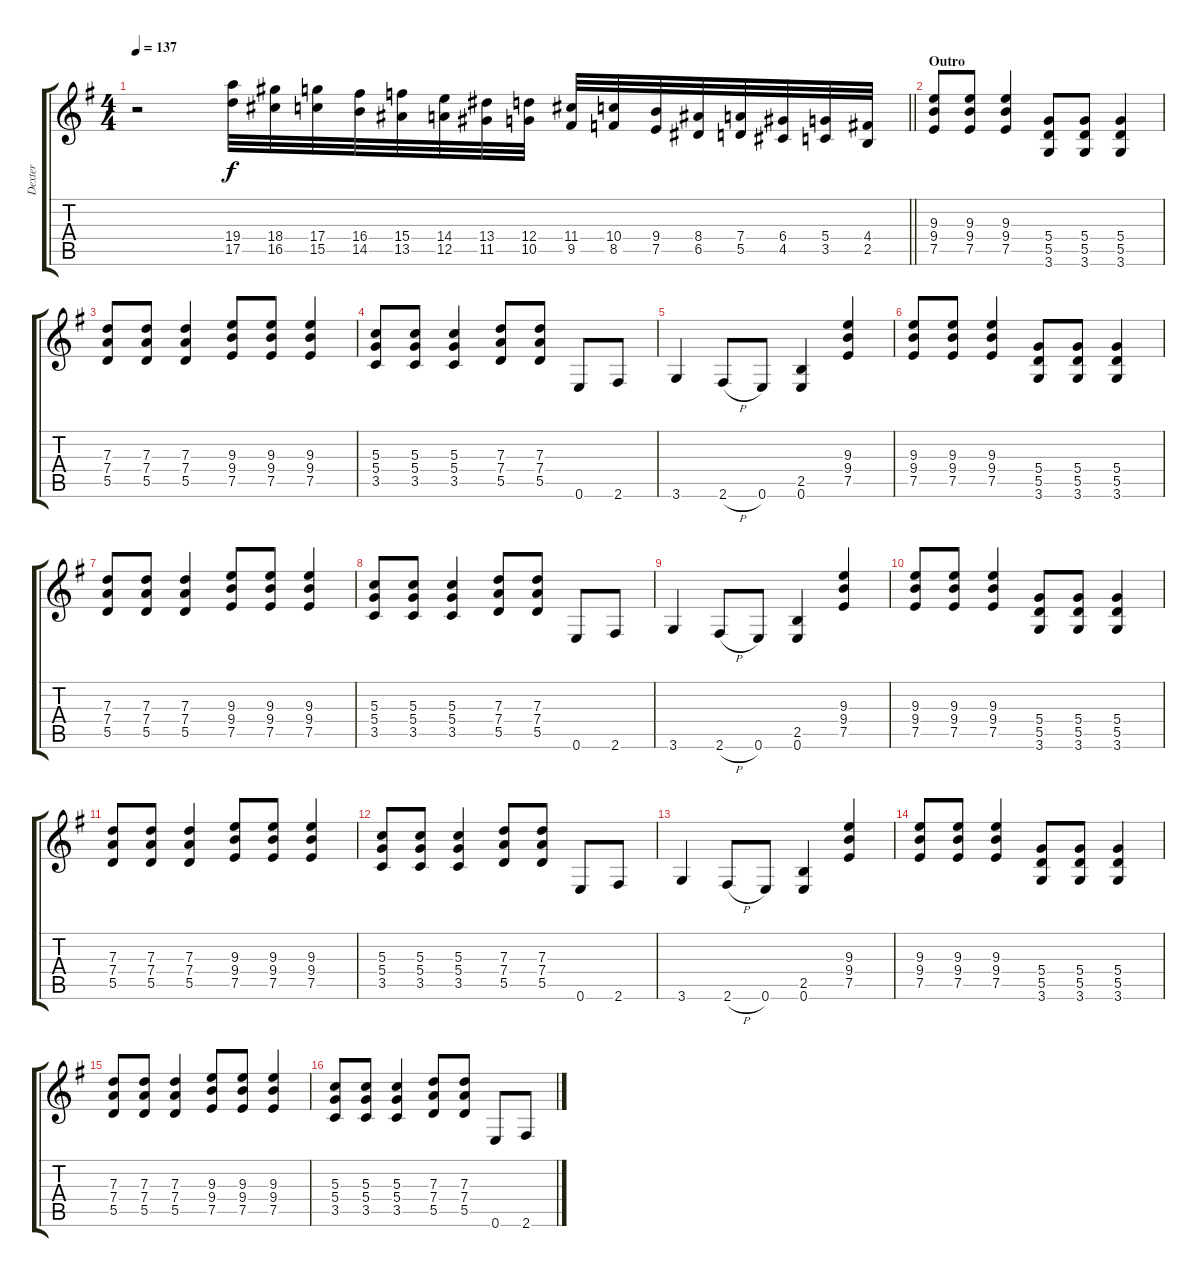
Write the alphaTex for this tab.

\track ("Dexter" "Dexter") {instrument distortionguitar}
\staff {score tabs}
\tuning (E4 B3 G3 D3 A2 E2) {hide}
\ts (4 4)
\tempo 137
\clef g2
\barLineRight lightlight
\ks eminor
r.2{dy f} (19.4 17.5).32 (18.4 16.5).32 (17.4 15.5).32 (16.4 14.5).32 (15.4 13.5).32 (14.4 12.5).32 (13.4 11.5).32 (12.4 10.5).32 (11.4 9.5).32 (10.4 8.5).32 (9.4 7.5).32 (8.4 6.5).32 (7.4 5.5).32 (6.4 4.5).32 (5.4 3.5).32 (4.4 2.5).32 |
\section ("" "Outro")
(9.3 9.4 7.5).8 (9.3 9.4 7.5).8 (9.3 9.4 7.5).4 (5.4 5.5 3.6).8 (5.4 5.5 3.6).8 (5.4 5.5 3.6).4 |
(7.3 7.4 5.5).8 (7.3 7.4 5.5).8 (7.3 7.4 5.5).4 (9.3 9.4 7.5).8 (9.3 9.4 7.5).8 (9.3 9.4 7.5).4 |
(5.3 5.4 3.5).8 (5.3 5.4 3.5).8 (5.3 5.4 3.5).4 (7.3 7.4 5.5).8 (7.3 7.4 5.5).8 0.6.8 2.6.8 |
3.6.4 2.6{h}.8 0.6.8 (2.5 0.6).4 (9.3 9.4 7.5).4 |
(9.3 9.4 7.5).8 (9.3 9.4 7.5).8 (9.3 9.4 7.5).4 (5.4 5.5 3.6).8 (5.4 5.5 3.6).8 (5.4 5.5 3.6).4 |
(7.3 7.4 5.5).8 (7.3 7.4 5.5).8 (7.3 7.4 5.5).4 (9.3 9.4 7.5).8 (9.3 9.4 7.5).8 (9.3 9.4 7.5).4 |
(5.3 5.4 3.5).8 (5.3 5.4 3.5).8 (5.3 5.4 3.5).4 (7.3 7.4 5.5).8 (7.3 7.4 5.5).8 0.6.8 2.6.8 |
3.6.4 2.6{h}.8 0.6.8 (2.5 0.6).4 (9.3 9.4 7.5).4 |
(9.3 9.4 7.5).8 (9.3 9.4 7.5).8 (9.3 9.4 7.5).4 (5.4 5.5 3.6).8 (5.4 5.5 3.6).8 (5.4 5.5 3.6).4 |
(7.3 7.4 5.5).8 (7.3 7.4 5.5).8 (7.3 7.4 5.5).4 (9.3 9.4 7.5).8 (9.3 9.4 7.5).8 (9.3 9.4 7.5).4 |
(5.3 5.4 3.5).8 (5.3 5.4 3.5).8 (5.3 5.4 3.5).4 (7.3 7.4 5.5).8 (7.3 7.4 5.5).8 0.6.8 2.6.8 |
3.6.4 2.6{h}.8 0.6.8 (2.5 0.6).4 (9.3 9.4 7.5).4 |
(9.3 9.4 7.5).8 (9.3 9.4 7.5).8 (9.3 9.4 7.5).4 (5.4 5.5 3.6).8 (5.4 5.5 3.6).8 (5.4 5.5 3.6).4 |
(7.3 7.4 5.5).8 (7.3 7.4 5.5).8 (7.3 7.4 5.5).4 (9.3 9.4 7.5).8 (9.3 9.4 7.5).8 (9.3 9.4 7.5).4 |
(5.3 5.4 3.5).8 (5.3 5.4 3.5).8 (5.3 5.4 3.5).4 (7.3 7.4 5.5).8 (7.3 7.4 5.5).8 0.6.8 2.6.8
